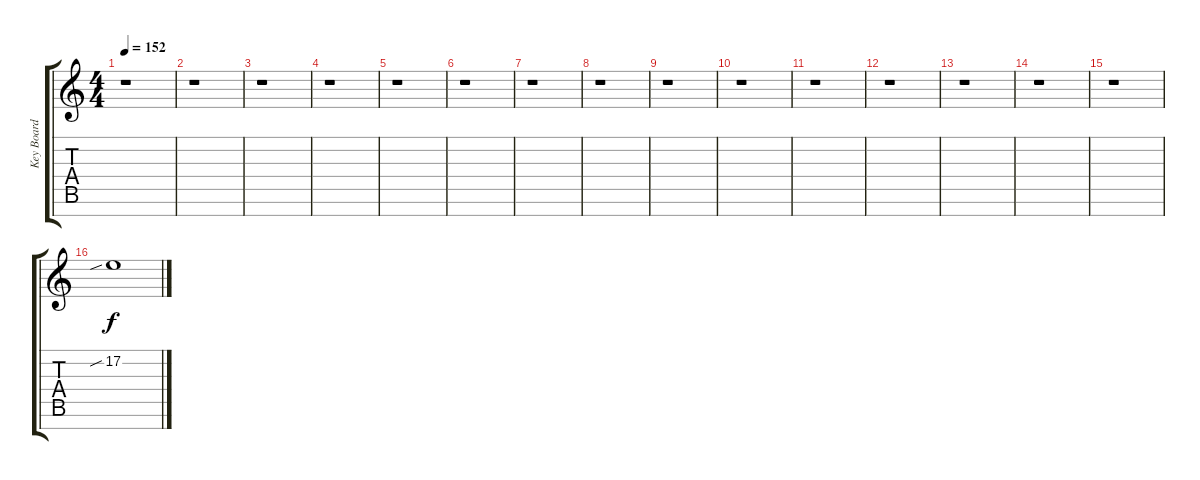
\track ("Key Board" "Key Board") {instrument stringensemble1}
\staff {score tabs}
\tuning (E4 B3 G3 D3 A2 E2 B1) {hide}
\ts (4 4)
\tempo 152
\clef g2
\ks c
r.1{dy f} |
r.1 |
r.1 |
r.1 |
r.1 |
r.1 |
r.1 |
r.1 |
r.1 |
r.1 |
r.1 |
r.1 |
r.1 |
r.1 |
r.1 |
17.2{sib}.1
